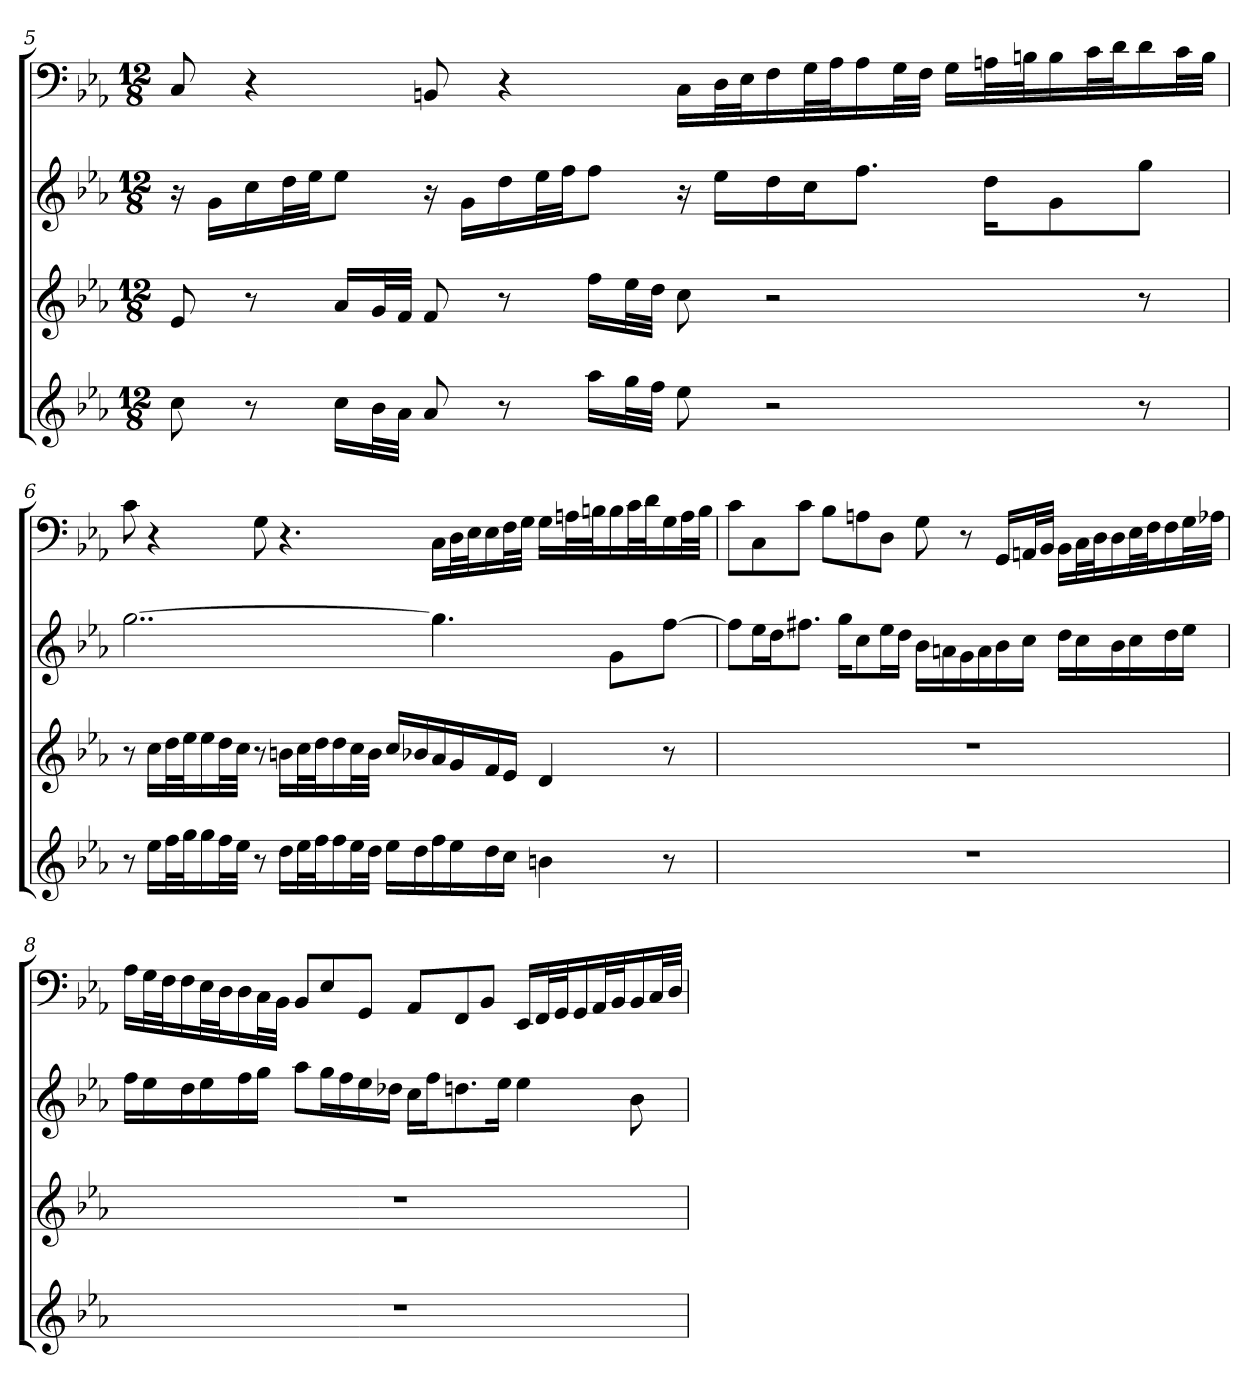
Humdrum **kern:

**kern	**kern	**kern	**kern
*part4	*part3	*part2	*part1
*staff4	*staff3	*staff2	*staff1
*clefG2	*clefG2	*clefG2	*clefF4
*k[b-e-a-]	*k[b-e-a-]	*k[b-e-a-]	*k[b-e-a-]
*c:	*c:	*c:	*c:
*M12/8	*M12/8	*M12/8	*M12/8
=5	=5	=5	=5
8cc	8e-	16r	8C
.	.	16g\LL	.
8r	8r	16cc\	4r
.	.	32dd\L	.
.	.	32ee-\JJ	.
16cc\LL	16a-/LL	8ee-\J	.
32b-\L	32g/L	.	.
32a-\JJJ	32f/JJJ	.	.
8a-	8f	16r	8BBn
.	.	16g\LL	.
8r	8r	16dd\	4r
.	.	32ee-\L	.
.	.	32ff\JJ	.
16aa-\LL	16ff\LL	8ff\J	.
32gg\L	32ee-\L	.	.
32ff\JJJ	32dd\JJJ	.	.
8ee-	8cc	16r	16C\LL
.	.	16ee-\LL	32D\L
.	.	.	32E-\J
2r	2r	16dd\	16F\
.	.	16cc\J	32G\L
.	.	.	32A-\J
.	.	8.ff\J	16A-\
.	.	.	32G\L
.	.	.	32F\JJJ
.	.	.	16G\LL
.	.	16dd\KL	32An\L
.	.	.	32Bn\J
.	.	8g\	16B\
.	.	.	32c\L
.	.	.	32d\J
8r	8r	8gg\J	16d\
.	.	.	32c\L
.	.	.	32B\JJJ
=6	=6	=6	=6
8r	8r	[2..gg	8c
16ee-\LL	16cc\LL	.	4r
32ff\L	32dd\L	.	.
32gg\J	32ee-\J	.	.
16gg\	16ee-\	.	.
32ff\L	32dd\L	.	.
32ee-\JJJ	32cc\JJJ	.	.
8r	8r	.	8G
16dd\LL	16bn\LL	.	4.r
32ee-\L	32cc\L	.	.
32ff\J	32dd\J	.	.
16ff\	16dd\	.	.
32ee-\L	32cc\L	.	.
32dd\JJJ	32b\JJJ	.	.
16ee-\LL	16cc/LL	.	.
16dd\	16b-X/	.	.
16ff\	16a-/	4.gg]	16C\LL
16ee-\	16g/	.	32D\L
.	.	.	32E-\J
16dd\	16f/	.	16E-\
16cc\JJ	16e-/JJ	.	32F\L
.	.	.	32G\JJJ
4bn	4d	.	16G\LL
.	.	.	32An\L
.	.	.	32Bn\J
.	.	8g\L	16B\
.	.	.	32c\L
.	.	.	32d\J
8r	8r	[8ff\J	16G\
.	.	.	32A\L
.	.	.	32B\JJJ
=7	=7	=7	=7
1.r	1.r	8ff\L]	8c\L
.	.	16ee-\L	8C\
.	.	16dd\J	.
.	.	8.ff#X\J	8c\J
.	.	.	8B-\L
.	.	16gg\KL	.
.	.	8cc\	8An\
.	.	16ee-\L	8D\J
.	.	16dd\JJ	.
.	.	16b-\LL	8G
.	.	16an\	.
.	.	16g\	8r
.	.	16a\	.
.	.	16b-\	16GG/LL
.	.	16cc\JJ	32AAn/L
.	.	.	32BB-/JJJ
.	.	16dd\LL	16BB-\LL
.	.	16cc\	32C\L
.	.	.	32D\J
.	.	16b-\	16D\
.	.	16cc\	32E-\L
.	.	.	32F\J
.	.	16dd\	16F\
.	.	16ee-\JJ	32G\L
.	.	.	32A-X\JJJ
=8	=8	=8	=8
1.r	1.r	16ff\LL	16A-\LL
.	.	16ee-\	32G\L
.	.	.	32F\J
.	.	16dd\	16F\
.	.	16ee-\	32E-\L
.	.	.	32D\J
.	.	16ff\	16D\
.	.	16gg\JJ	32C\L
.	.	.	32BB-\JJJ
.	.	8aa-\L	8BB-/L
.	.	16gg\L	8E-/
.	.	16ff\	.
.	.	16ee-\	8GG/J
.	.	16dd-X\JJ	.
.	.	16cc\LL	8AA-/L
.	.	16ff\J	.
.	.	8.ddn\	8FF/
.	.	.	8BB-/J
.	.	16ee-\Jk	.
.	.	4ee-	16EE-/LL
.	.	.	32FF/L
.	.	.	32GG/J
.	.	.	16GG/
.	.	.	32AA-/L
.	.	.	32BB-/J
.	.	8b-	16BB-/
.	.	.	32C/L
.	.	.	32D/JJJ
=	=	=	=
*-	*-	*-	*-
